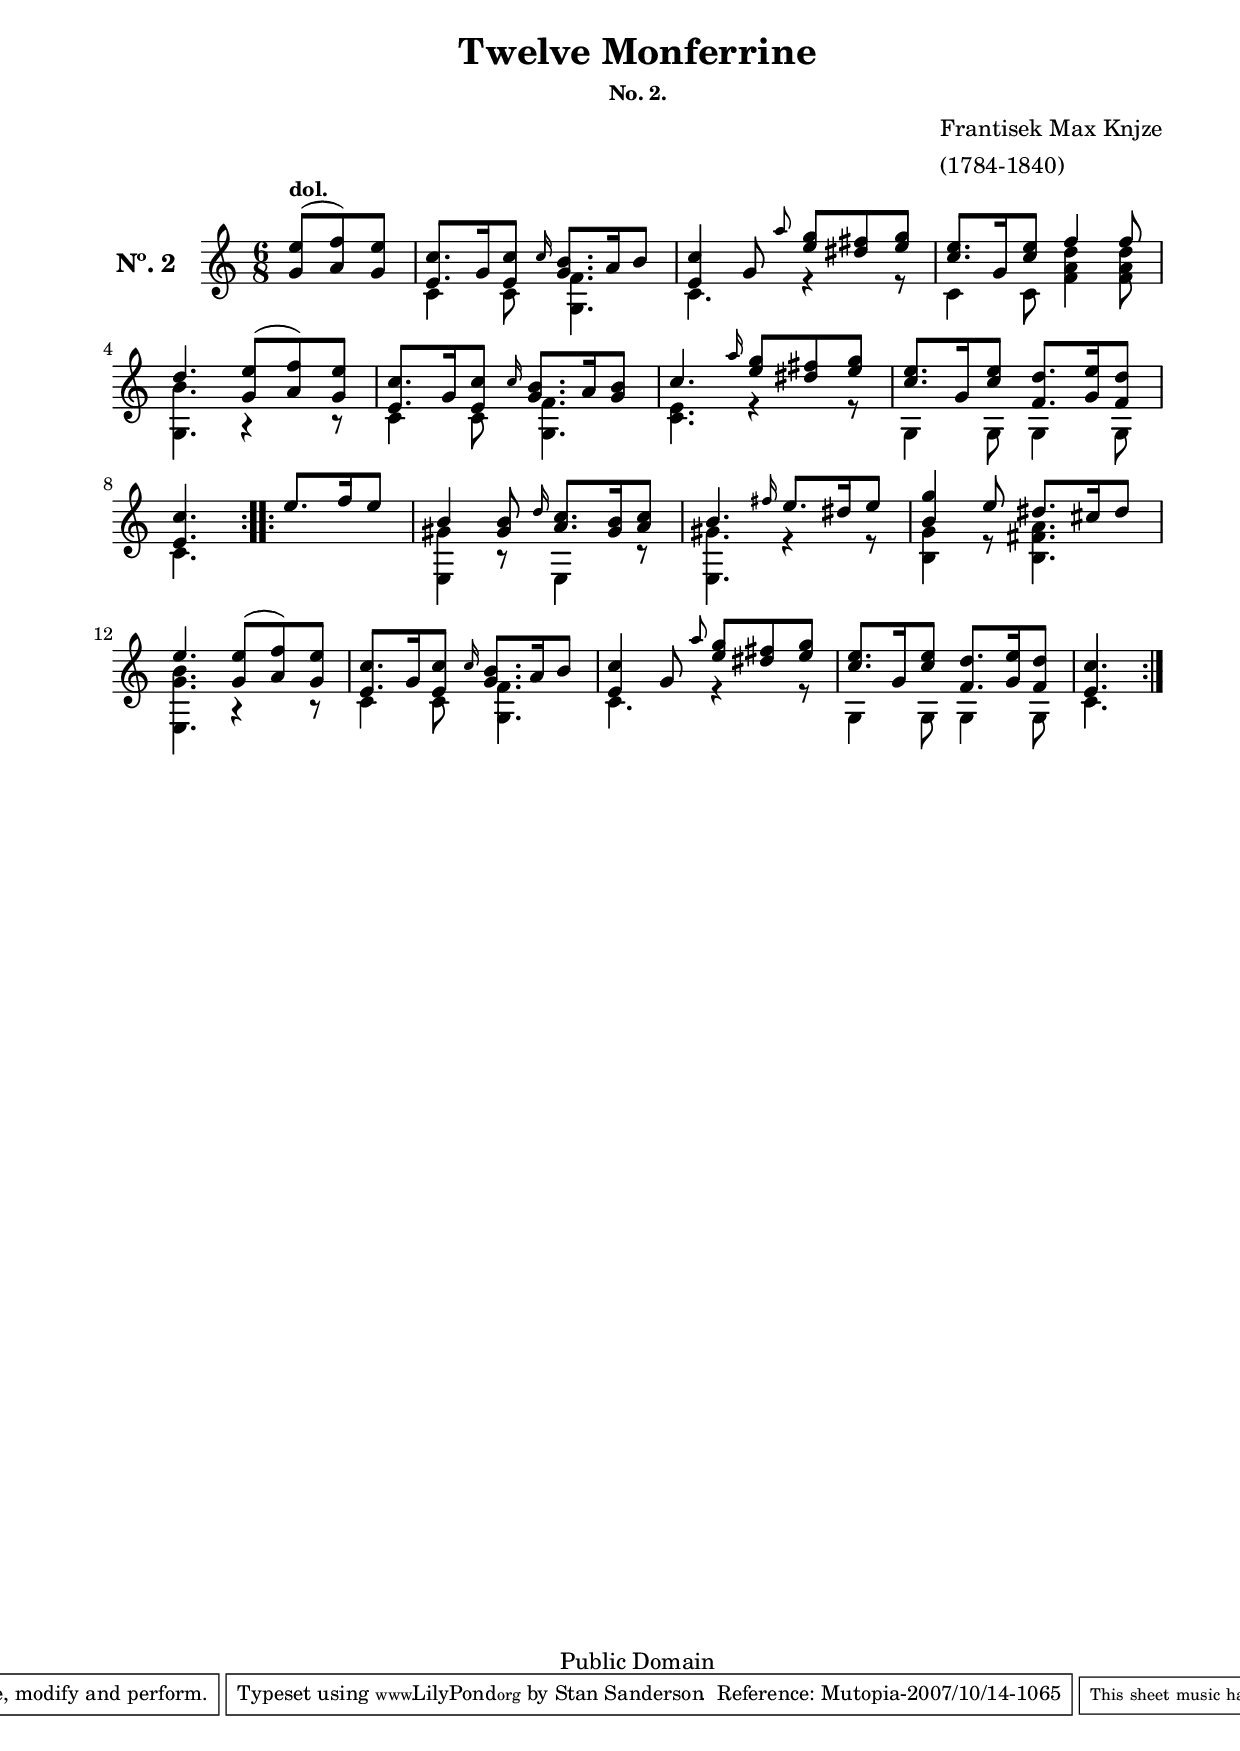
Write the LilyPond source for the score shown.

% Created on Mon Sep 24 2007
\version "2.11.33"
%#(set-global-staff-size 17)
\include "english.ly"
 
\paper {
	%#(set-paper-size "a4")
	%#(set-paper-size "letter")
	left-margin = 0.75 \in
	line-width = 7.0 \in
	between-system-padding = #2.0
	between-system-space = #2.0
	ragged-last-bottom = ##f
	ragged-bottom = ##t
}


\header {
	title = "Twelve Monferrine"
	subsubtitle = "No. 2."
	composer = \markup {
		\column {"Frantisek Max Knjze" "(1784-1840)"}
			}
% MUTOPIA
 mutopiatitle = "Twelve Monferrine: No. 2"
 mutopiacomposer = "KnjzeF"
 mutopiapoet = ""
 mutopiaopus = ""
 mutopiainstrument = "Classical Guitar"
 date = "unk"
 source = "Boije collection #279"
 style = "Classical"
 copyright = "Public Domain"
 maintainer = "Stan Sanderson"
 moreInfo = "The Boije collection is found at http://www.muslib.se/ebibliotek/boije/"
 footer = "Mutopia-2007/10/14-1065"
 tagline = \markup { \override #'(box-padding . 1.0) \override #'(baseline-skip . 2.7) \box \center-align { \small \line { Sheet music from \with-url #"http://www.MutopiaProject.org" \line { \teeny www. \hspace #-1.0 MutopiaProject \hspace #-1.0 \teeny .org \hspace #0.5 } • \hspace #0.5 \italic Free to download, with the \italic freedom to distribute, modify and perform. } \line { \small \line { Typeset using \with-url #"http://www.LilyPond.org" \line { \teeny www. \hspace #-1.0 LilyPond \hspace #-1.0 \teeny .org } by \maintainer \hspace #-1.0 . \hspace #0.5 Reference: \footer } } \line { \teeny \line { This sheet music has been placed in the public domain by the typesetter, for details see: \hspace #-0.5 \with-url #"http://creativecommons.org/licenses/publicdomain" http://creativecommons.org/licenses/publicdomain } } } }
}

%% Source
%% Boije collection # 279
%% http://www.muslib.se/ebibliotek/boije/
%%
%% Praga presso Marco Berra.
%% Fra. Max Knjze (also spelled Kniže) was born
%% 7 Sep 1784 in Dralielcice, near Beroun, Bohmen. 
%% He died 23 Jul 1840 in Prague, Czechoslovakia.
%% He was a guitarist, composer and conductor.
%%



%%%% shortcuts
%  fingering orientations
	sfol = \set fingeringOrientations = #'(left)
	sfor = \set fingeringOrientations = #'(right)
	sfod = \set fingeringOrientations = #'(down)
	sfou = \set fingeringOrientations = #'(up)

%  string number orientations
	ssnol =  \set stringNumberOrientations = #'(left)  %(down right up)
	ssnou =  \set stringNumberOrientations = #'(up)
	ssnod =  \set stringNumberOrientations = #'(down)
	ssnor =  \set stringNumberOrientations = #'(right)

%  position indicators
	II = \markup {\smaller "II"}
	IIa = \markup {\smaller \hspace #2.0 \bold "CII"}
	III = \markup {\smaller  "III"}
	IV = \markup {\smaller  "IV"}
	V = \markup {\smaller  "V"}
	VII = \markup {\smaller  "VII"}
	VIII = \markup {\smaller  "VIII"}
%% (alternates A)
	loc = \markup{\smaller"loco."}
	bpos = \markup{\smaller"2 pos:"}
	cpos = \markup{\smaller"3 pos:"}
	dpos = \markup{\smaller"4 pos:"}
	epos = \markup{\smaller"5 pos:"}
	gpos = \markup{\smaller"7 pos:"}
	ipos = \markup{\smaller"9 pos:"}
	eposd = \markup{\smaller\column{"5 pos:" "dol:"}}

% miscellaneous and reminders
	harm = \once \override NoteHead #'style = #'harmonic 
	octavado = \markup { \smaller \italic "arm. 12" }
	octavados= \markup {\smaller\italic\column {"arm." "12" }}
	%\mark \markup {\smaller \smaller \musicglyph #"scripts.segno"}
	%\markup {\smaller \vcenter "to" \hspace #0.7 \smaller \vcenter \musicglyph #"scripts.coda"}
	% \arpeggioUp \arpeggio
	%segn = \markup { \smaller \vcenter "to" \hspace #0.7 \vcenter \smaller \musicglyph #"scripts.segno" }

%% End shortcuts




upper = {
	\set Staff.instrumentName=\markup{\larger\bold "Nº. 2  "}
	\relative c''{
%% Note: vertically align volta brackets-  #5 is default
%%		\override Staff.VoltaBracket #'minimum-space = #5.5

	\repeat volta 2 {
		\partial 8*3 
		<e g,>8(^\markup{\smaller\bold"dol."} <f a,>) <e g,> |
		<c e,>8. g16 <c e,>8 \grace {c16} <b g>8. a16 b8 |
		<c e,>4 g8 \grace {a'8} <g e>8 <fs ds> <g e> |
		<e c>8. g,16 <e' c>8 f4 f8 |
		d4. <e g,>8( <f a,>) <e g,> |
		<c e,>8. g16 <c e,>8 \grace {c16} <b g>8. a16 <b g>8 |
		c4. \grace {a'16} <g e>8 <fs ds> <g e> |
		<e c>8. g,16 <e' c>8 <d f,>8. <e g,>16 <d f,>8 |
		<c e,>4.
		
		}
	\repeat volta 2 {
		\partial 8*3
		e8. f16 e8 |
		b4 <b gs>8 \grace {d16} <c a>8. <b gs>16 <c a>8 |
		b4. \grace {fs'16} e8. ds16 e8 |
		<g b,>4 e8 ds8. cs16 ds8 |
		e4. <e g,>8( <f a,>) <e g,> |
		<c e,>8. g16 <c e,>8 \grace {c16} <b g>8. a16 b8 |
		<c e,>4 g8 \grace {a'8} <g e>8 <fs ds> <g e> |
		<e c>8. g,16 <e' c>8 <d f,>8. <e g,>16 <d f,>8 |
		<c e,>4.
		}
	
		
	}
}		

middle = {
	\relative c'' {
		\override Staff.NoteCollision 
		#'merge-differently-headed = ##t
%% middle voice can interfere... use the following
%		\override Stem #'length-fraction = #0.4
	\repeat volta 2 {
		\partial 8*4
		s8 \grace s16 
		\stemDown s8*3 |
		s2.*5 |
		\grace s8 s2.
		\grace s8 s2.
		s4.
		}
	\repeat volta 2 {
		\partial 8*3
		s4.
		s2.*3
	}
	}
}

lower = {
	\relative c' { 
		\override Staff.NoteCollision 
		#'merge-differently-headed = ##t
	\repeat volta 2 {
		\partial 8*3
		s4. |
		c4 c8 \grace {s16} <f g,>4. |
	c4. \grace {s16} r4 r8 |
		c4 c8 <d' a f>4 <d a f>8 |
		<b g,>4. r4 r8 |
		c,4 c8 <f g,>4. |
		<e c>4. r4 r8 |
		g,4 g8 g4 g8 |
		c4. 		
		}
	\repeat volta 2 {
		\partial 8*3
		s4.
		<gs' e,>4 r8 e,4 r8|
		<gs' e,>4. r4 r8 |
		<g b,>4 r8 <a fs b,>4.
		<b g e,>4. r4 r8 |
		c,4 c8 <f g,>4. |
		c4. r4 r8 |
		g4 g8 g4 g8 |
		c4.
	}
	}
}	

staffClassicalGuitarB = \new Staff 

%%%  this moves the fingering closer to the note than default
		\with { 
			\override Fingering #'padding = #0.2 
		}
			{
			\time 6/8
			\key c \major
%			\tempo 4 = 72
%			\set Staff.instrumentName=\markup{\smaller\column{"Classical" "Guitar."}}
			\set Staff.midiInstrument="acoustic guitar (nylon)"
		%	\transposition c,
	<<
		\override Staff.NoteCollision 
		#'merge-differently-headed = ##t
			\new Voice = A { \voiceOne  \upper }
%			\new Voice = B { \voiceTwo  \middle }
			\new Voice = C { \voiceFour  \lower }
	>>
%		\bar "|."  %% End the piece if no repeat at end
}

\score { 
	\staffClassicalGuitarB
	}

		
\layout  {
		 \context { \Voice
%%% provides thicker glissando and moves closer to notes
			 \override Glissando #'thickness = #3
			 \override Glissando #'gap = #0.05

%%% adjust fingering size, distance from note
			\override Fingering #'font-size = #-6
			\override Fingering #'padding = #0.3
		 	}
	\context { \Score
			\override MetronomeMark #'extra-offset = #'(-9 . 0)
			\override MetronomeMark #'padding = #'3
			}
		
}		

\score {
	\unfoldRepeats
	\staffClassicalGuitarB
	  \midi {
	    \context {
	      \Score
      tempoWholesPerMinute = #(ly:make-moment 120 4)
      }
    }
}
